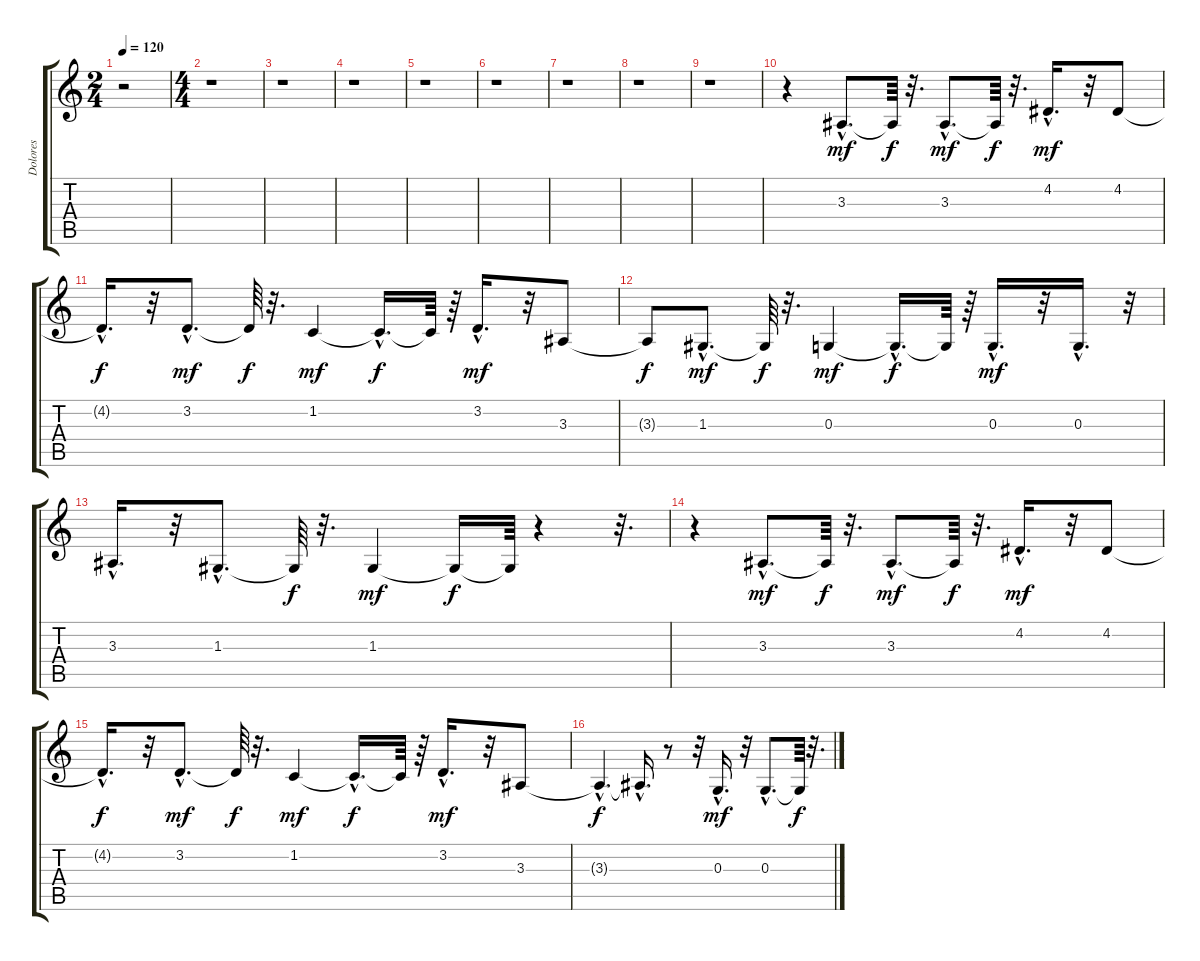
\track ("Dolores" "Dolores") {instrument panflute}
\staff {score tabs}
\tuning (E4 B3 G3 D3 A2 E2) {hide}
\ts (2 4)
\tempo 120
\clef g2
\ks c
r.2{dy mf instrument panflute} |
\ts (4 4)
r.1 |
r.1 |
r.1 |
r.1 |
r.1 |
r.1 |
r.1 |
r.1 |
r.4 3.3{hac}.8{d} 3.3{t}.64{dy f} r.32{d} 3.3{hac}.8{d dy mf} 3.3{t}.64{dy f} r.32{d} 4.2{hac}.16{d dy mf} r.32 4.2.8 |
4.2{hac t}.16{d dy f} r.32 3.2{hac}.8{d dy mf} 3.2{t}.64{dy f} r.32{d} 1.2.4{dy mf} 1.2{hac t}.16{d dy f} 1.2{t}.64 r.64 3.2{hac}.16{d dy mf} r.32 3.3.8 |
3.3{t}.8{dy f} 1.3{hac}.8{d dy mf} 1.3{t}.64{dy f} r.32{d} 0.3.4{dy mf} 0.3{hac t}.16{d dy f} 0.3{t}.64 r.64 0.3{hac}.16{d dy mf} r.32 0.3{hac}.16{d} r.32 |
3.3{hac}.16{d} r.32 1.3{hac}.8{d} 1.3{t}.64{dy f} r.32{d} 1.3.4{dy mf} 1.3{t}.16{dy f} 1.3{t}.64 r.4 r.32{d} |
r.4 3.3{hac}.8{d dy mf} 3.3{t}.64{dy f} r.32{d} 3.3{hac}.8{d dy mf} 3.3{t}.64{dy f} r.32{d} 4.2{hac}.16{d dy mf} r.32 4.2.8 |
4.2{hac t}.16{d dy f} r.32 3.2{hac}.8{d dy mf} 3.2{t}.64{dy f} r.32{d} 1.2.4{dy mf} 1.2{hac t}.16{d dy f} 1.2{t}.64 r.64 3.2{hac}.16{d dy mf} r.32 3.3.8 |
3.3{hac t}.4{d dy f} 3.3{hac t}.16{d} r.8 r.32 0.3{hac}.16{d dy mf} r.32 0.3{hac}.8{d} 0.3{t}.64{dy f} r.32{d}
